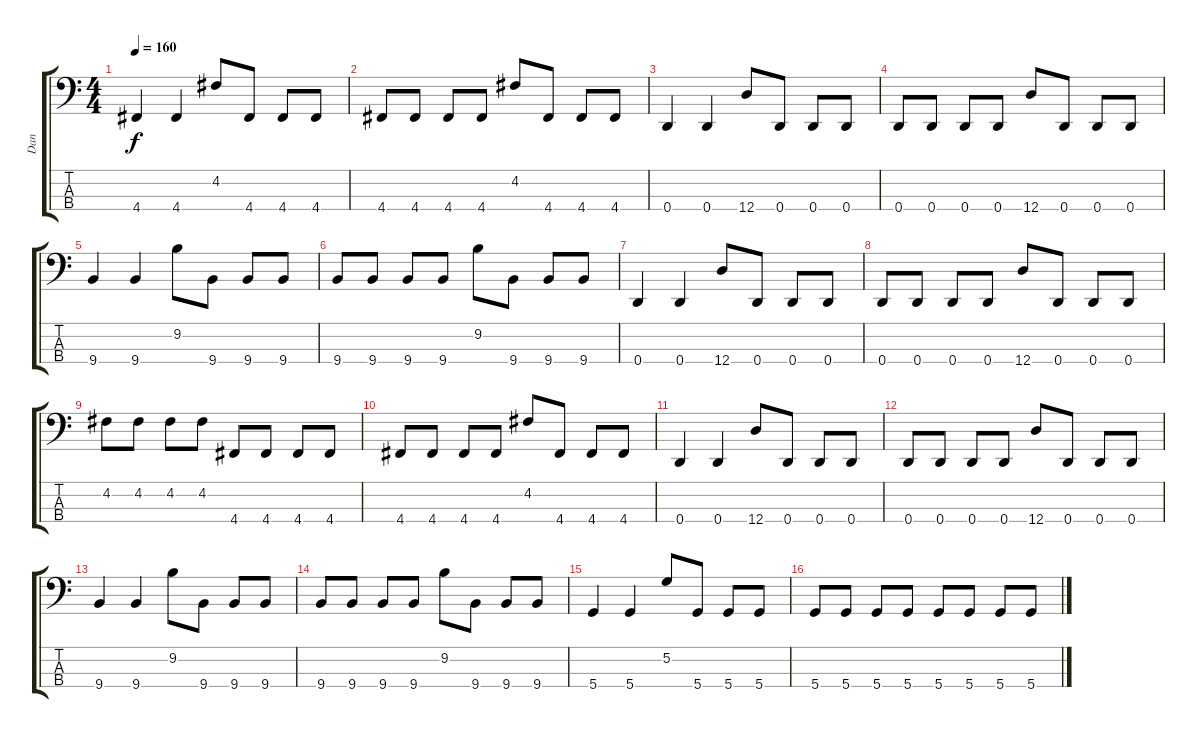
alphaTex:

\track ("Dan" "Dan") {instrument electricbasspick}
\staff {score tabs}
\tuning (G2 D2 A1 D1) {hide}
\ts (4 4)
\tempo 160
\clef f4
\ks c
4.4.4{dy f} 4.4.4 4.2.8 4.4.8 4.4.8 4.4.8 |
4.4.8 4.4.8 4.4.8 4.4.8 4.2.8 4.4.8 4.4.8 4.4.8 |
0.4.4 0.4.4 12.4.8 0.4.8 0.4.8 0.4.8 |
0.4.8 0.4.8 0.4.8 0.4.8 12.4.8 0.4.8 0.4.8 0.4.8 |
9.4.4 9.4.4 9.2.8 9.4.8 9.4.8 9.4.8 |
9.4.8 9.4.8 9.4.8 9.4.8 9.2.8 9.4.8 9.4.8 9.4.8 |
0.4.4 0.4.4 12.4.8 0.4.8 0.4.8 0.4.8 |
0.4.8 0.4.8 0.4.8 0.4.8 12.4.8 0.4.8 0.4.8 0.4.8 |
4.2.8 4.2.8 4.2.8 4.2.8 4.4.8 4.4.8 4.4.8 4.4.8 |
4.4.8 4.4.8 4.4.8 4.4.8 4.2.8 4.4.8 4.4.8 4.4.8 |
0.4.4 0.4.4 12.4.8 0.4.8 0.4.8 0.4.8 |
0.4.8 0.4.8 0.4.8 0.4.8 12.4.8 0.4.8 0.4.8 0.4.8 |
9.4.4 9.4.4 9.2.8 9.4.8 9.4.8 9.4.8 |
9.4.8 9.4.8 9.4.8 9.4.8 9.2.8 9.4.8 9.4.8 9.4.8 |
5.4.4 5.4.4 5.2.8 5.4.8 5.4.8 5.4.8 |
5.4.8 5.4.8 5.4.8 5.4.8 5.4.8 5.4.8 5.4.8 5.4.8
